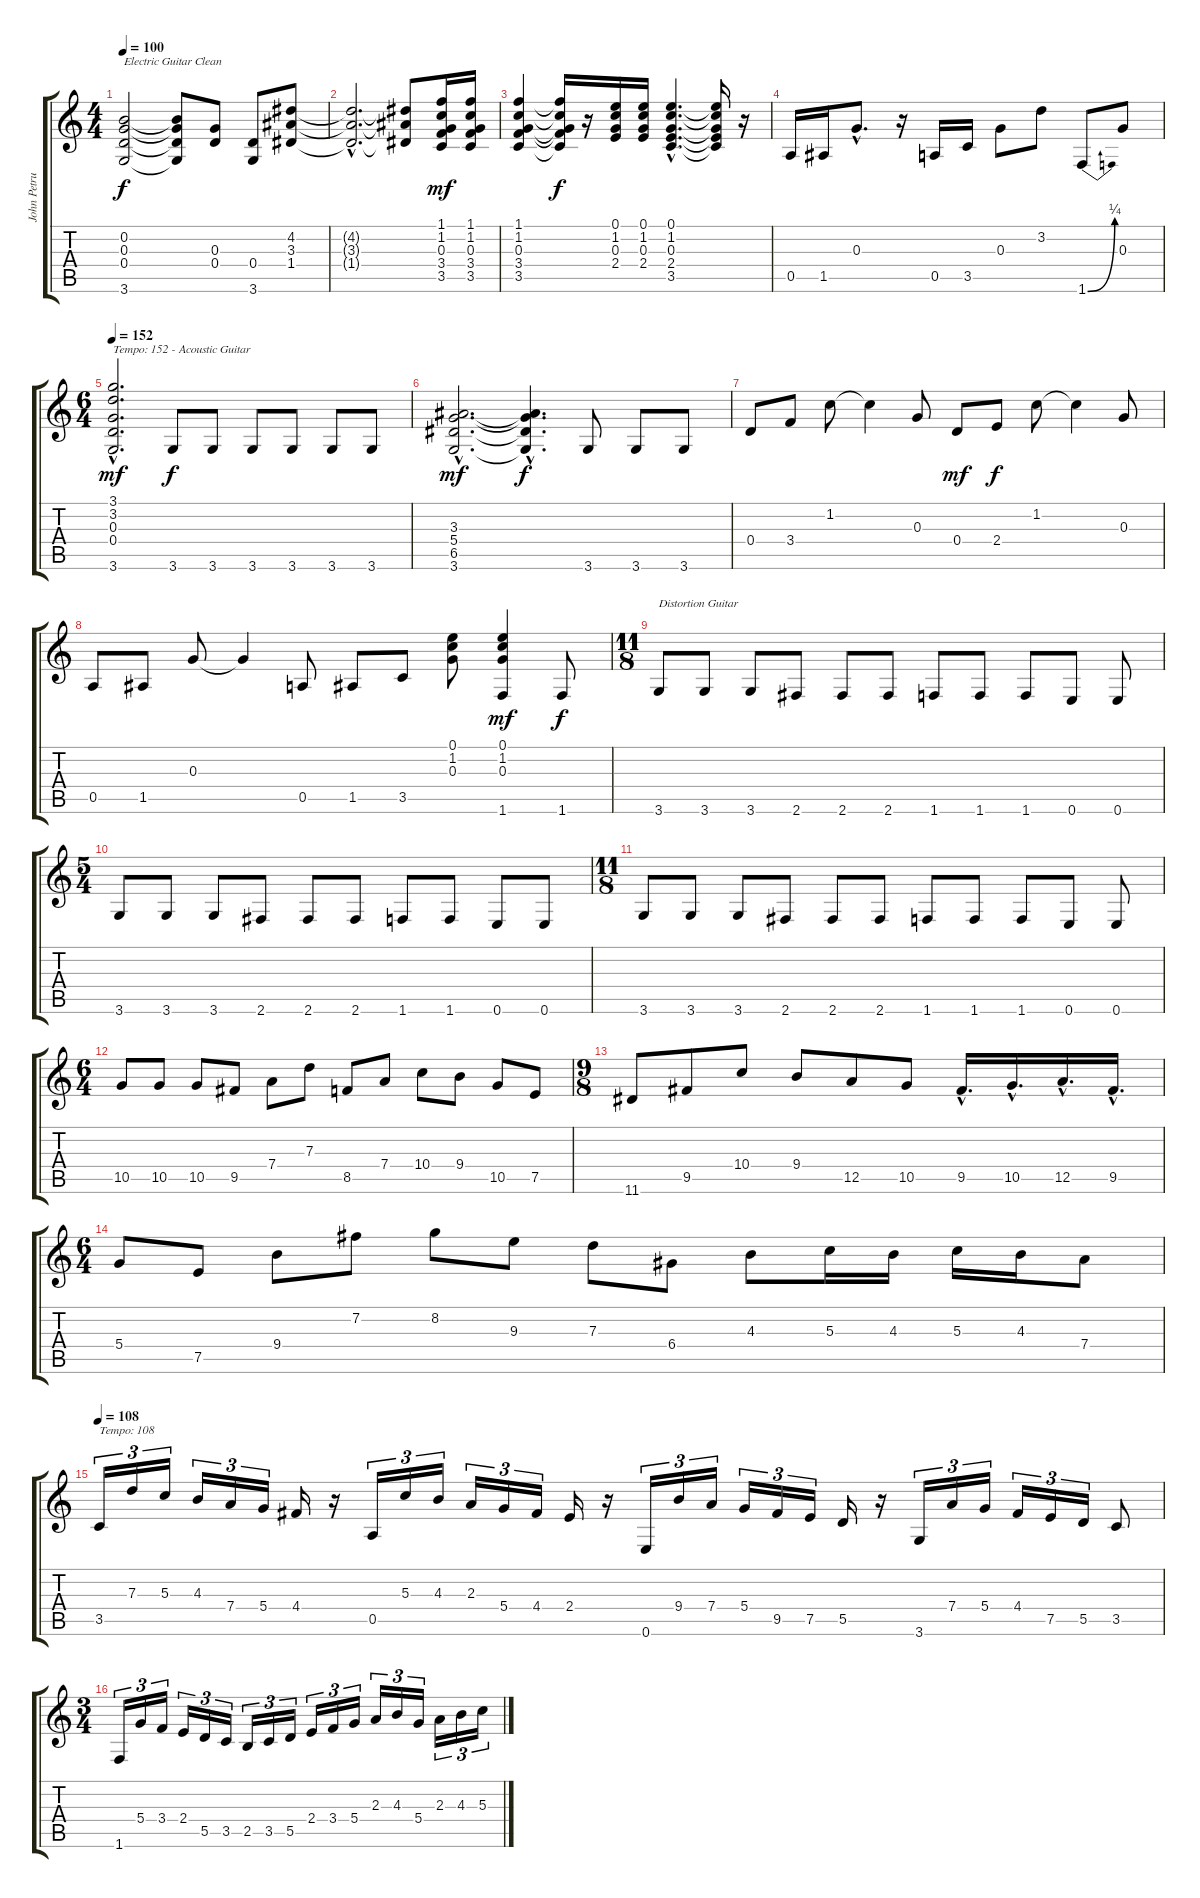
\track ("John Petrucci - 6 Strings Guitar" "John Petru") {instrument distortionguitar}
\staff {score tabs}
\tuning (E4 B3 G3 D3 A2 E2) {hide}
\ts (4 4)
\tempo 100
\clef g2
\ks c
(0.2 0.3 0.4 3.6).2{txt "Electric Guitar Clean" dy f instrument electricguitarclean} (0.2{t} 0.3{t} 0.4{t} 3.6{t}).8 (0.3 0.4).8 (0.4 3.6).8 (4.2 3.3 1.4).8 |
(4.2{hac t} 3.3{hac t} 1.4{hac t}).2{d} (4.2{t} 3.3{t} 1.4{t}).8 (1.1 1.2 0.3 3.4 3.5).16{dy mf} (1.1 1.2 0.3 3.4 3.5).16 |
(1.1 1.2 0.3 3.4 3.5).4 (1.1{t} 1.2{t} 0.3{t} 3.4{t} 3.5{t}).16{dy f} r.16 (0.1 1.2 0.3 2.4).16 (0.1 1.2 0.3 2.4).16 (0.1{hac} 1.2{hac} 0.3{hac} 2.4{hac} 3.5{hac}).4{d} (0.1{t} 1.2{t} 0.3{t} 2.4{t} 3.5{t}).16 r.16 |
0.5.16 1.5.16 0.3{hac}.8{d} r.16 0.5.16 3.5.16 0.3.8 3.2.8 1.6{be (bend 0 0 60 1)}.8 0.3.8 |
\ts (6 4)
\tempo 152
(3.1{hac} 3.2{hac} 0.3{hac} 0.4{hac} 3.6{hac}).2{d txt "Tempo: 152 - Acoustic Guitar" dy mf instrument acousticguitarsteel} 3.6.8{dy f} 3.6.8 3.6.8 3.6.8 3.6.8 3.6.8 |
(3.3{hac} 5.4{hac} 6.5{hac} 3.6{hac}).2{d dy mf} (3.3{hac t} 5.4{hac t} 6.5{hac t} 3.6{hac t}).4{d dy f} 3.6.8 3.6.8 3.6.8 |
0.4.8 3.4.8 1.2.8 1.2{t}.4 0.3.8 0.4.8{dy mf} 2.4.8{dy f} 1.2.8 1.2{t}.4 0.3.8 |
0.5.8 1.5.8 0.3.8 0.3{t}.4 0.5.8 1.5.8 3.5.8 (0.1 1.2 0.3).8 (0.1 1.2 0.3 1.6).4{dy mf} 1.6.8{dy f} |
\ts (11 8)
3.6.8{txt "Distortion Guitar" instrument distortionguitar} 3.6.8 3.6.8 2.6.8 2.6.8 2.6.8 1.6.8 1.6.8 1.6.8 0.6.8 0.6.8 |
\ts (5 4)
3.6.8 3.6.8 3.6.8 2.6.8 2.6.8 2.6.8 1.6.8 1.6.8 0.6.8 0.6.8 |
\ts (11 8)
3.6.8 3.6.8 3.6.8 2.6.8 2.6.8 2.6.8 1.6.8 1.6.8 1.6.8 0.6.8 0.6.8 |
\ts (6 4)
10.5.8 10.5.8 10.5.8 9.5.8 7.4.8 7.3.8 8.5.8 7.4.8 10.4.8 9.4.8 10.5.8 7.5.8 |
\ts (9 8)
11.6.8 9.5.8 10.4.8 9.4.8 12.5.8 10.5.8 9.5{hac}.16{d} 10.5{hac}.16{d} 12.5{hac}.16{d} 9.5{hac}.16{d} |
\ts (6 4)
5.4.8 7.5.8 9.4.8 7.2.8 8.2.8 9.3.8 7.3.8 6.4.8 4.3.8 5.3.16 4.3.16 5.3.16 4.3.16 7.4.8 |
\tempo 108
3.5.16{tu (3 2) txt "Tempo: 108"} 7.3.16{tu (3 2)} 5.3.16{tu (3 2)} 4.3.16{tu (3 2)} 7.4.16{tu (3 2)} 5.4.16{tu (3 2)} 4.4.16 r.16 0.5.16{tu (3 2)} 5.3.16{tu (3 2)} 4.3.16{tu (3 2)} 2.3.16{tu (3 2)} 5.4.16{tu (3 2)} 4.4.16{tu (3 2)} 2.4.16 r.16 0.6.16{tu (3 2)} 9.4.16{tu (3 2)} 7.4.16{tu (3 2)} 5.4.16{tu (3 2)} 9.5.16{tu (3 2)} 7.5.16{tu (3 2)} 5.5.16 r.16 3.6.16{tu (3 2)} 7.4.16{tu (3 2)} 5.4.16{tu (3 2)} 4.4.16{tu (3 2)} 7.5.16{tu (3 2)} 5.5.16{tu (3 2)} 3.5.8 |
\ts (3 4)
1.6.16{tu (3 2)} 5.4.16{tu (3 2)} 3.4.16{tu (3 2)} 2.4.16{tu (3 2)} 5.5.16{tu (3 2)} 3.5.16{tu (3 2)} 2.5.16{tu (3 2)} 3.5.16{tu (3 2)} 5.5.16{tu (3 2)} 2.4.16{tu (3 2)} 3.4.16{tu (3 2)} 5.4.16{tu (3 2)} 2.3.16{tu (3 2)} 4.3.16{tu (3 2)} 5.4.16{tu (3 2)} 2.3.16{tu (3 2)} 4.3.16{tu (3 2)} 5.3.16{tu (3 2)}
